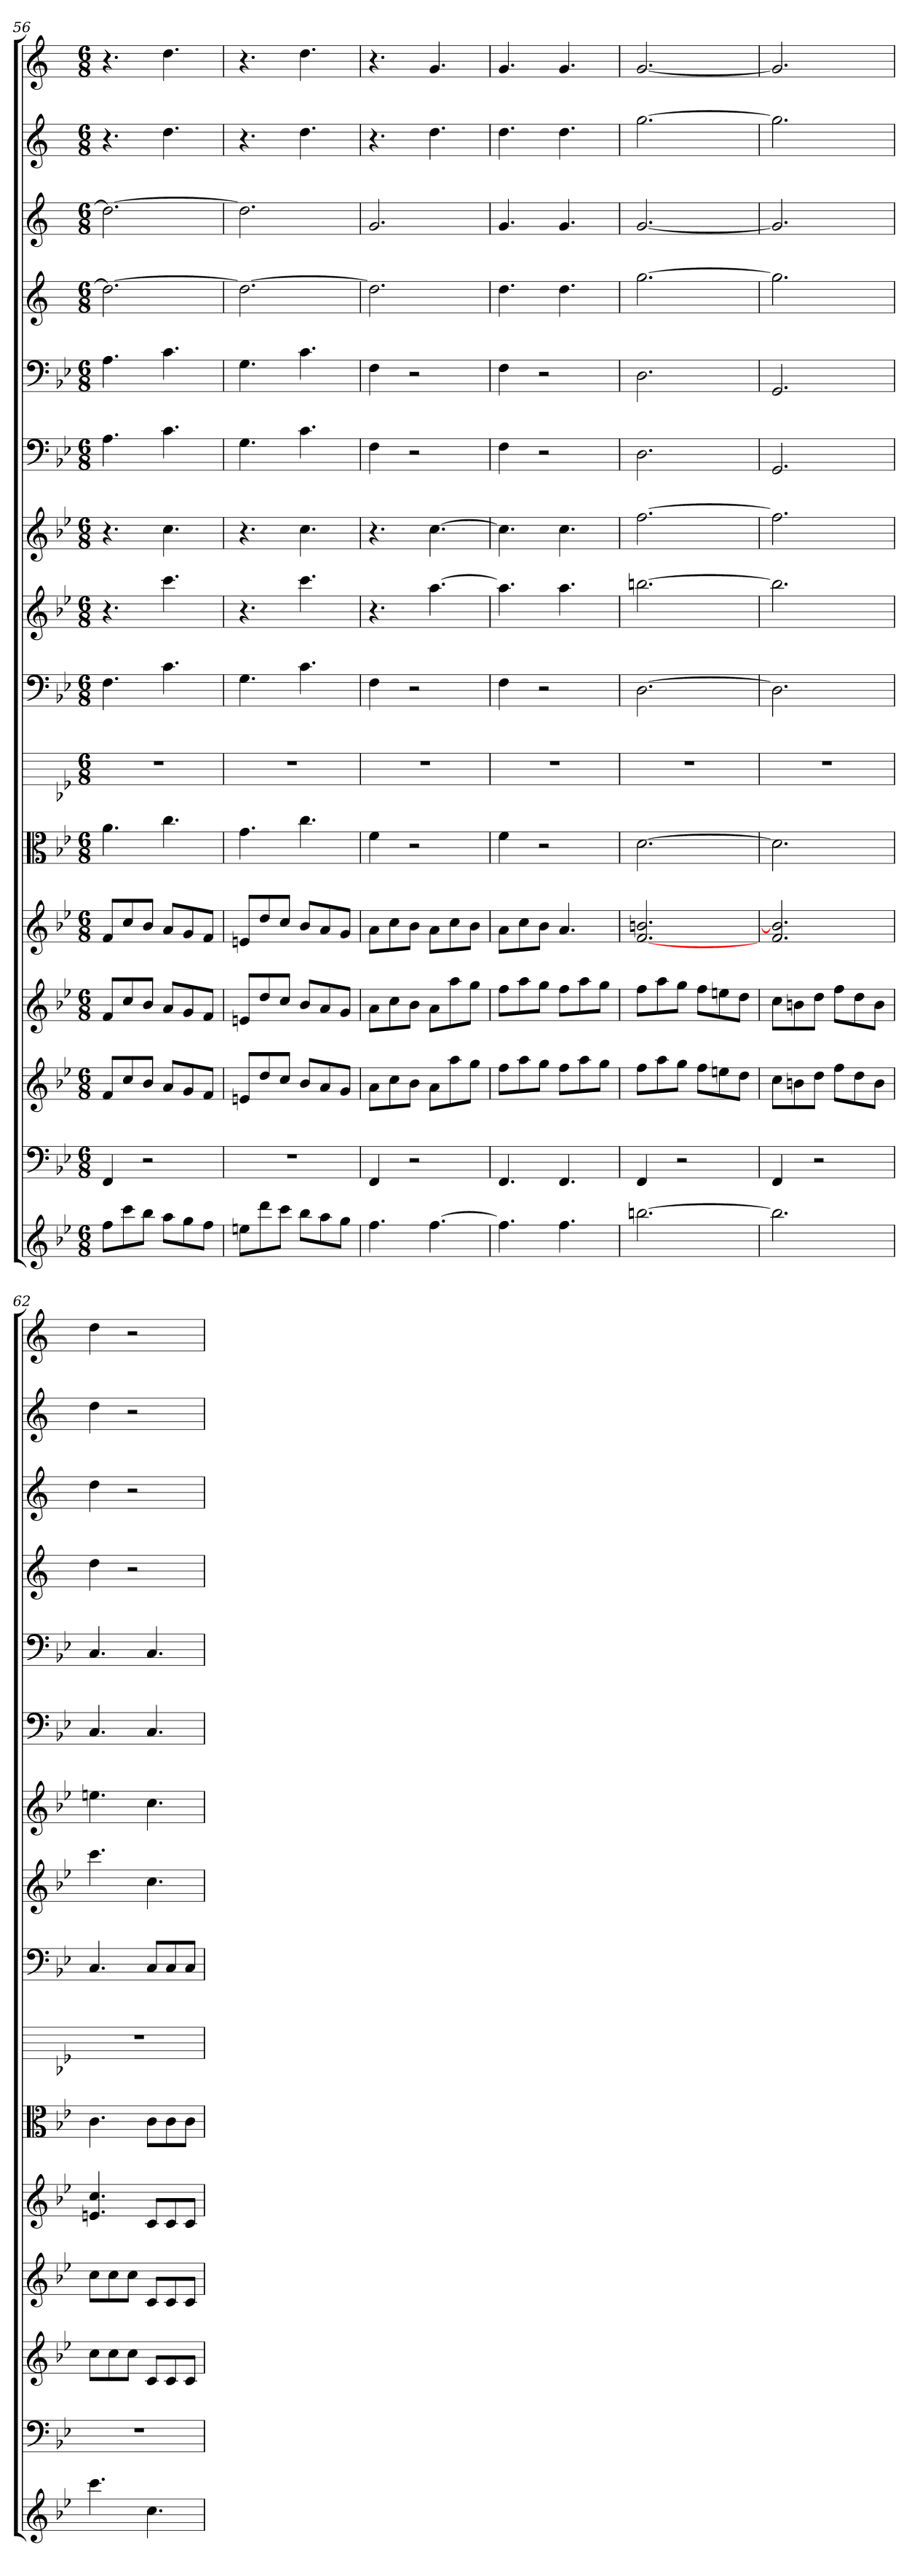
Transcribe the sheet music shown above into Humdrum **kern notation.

**kern	**kern	**kern	**kern	**kern	**kern	**kern	**kern	**kern	**kern	**kern	**kern	**kern	**kern	**kern	**kern
*part16	*part15	*part14	*part13	*part12	*part11	*part10	*part9	*part8	*part7	*part6	*part5	*part4	*part3	*part2	*part1
*staff16	*staff15	*staff14	*staff13	*staff12	*staff11	*staff10	*staff9	*staff8	*staff7	*staff6	*staff5	*staff4	*staff3	*staff2	*staff1
*	*clefF4	*	*	*	*clefC3	*	*clefF4	*	*	*clefF4	*clefF4	*	*	*	*
*k[b-e-]	*k[b-e-]	*k[b-e-]	*k[b-e-]	*k[b-e-]	*k[b-e-]	*k[b-e-]	*k[b-e-]	*k[b-e-]	*k[b-e-]	*k[b-e-]	*k[b-e-]	*k[]	*k[]	*k[]	*k[]
*M6/8	*M6/8	*M6/8	*M6/8	*M6/8	*M6/8	*M6/8	*M6/8	*M6/8	*M6/8	*M6/8	*M6/8	*M6/8	*M6/8	*M6/8	*M6/8
=56	=56	=56	=56	=56	=56	=56	=56	=56	=56	=56	=56	=56	=56	=56	=56
8ffL	4FF	8fL	8fL	8fL	4.a	2.r	4.F	4.r	4.r	4.A	4.A	2.dd_	2.dd_	4.r	4.r
8ccc	.	8cc	8cc	8cc	.	.	.	.	.	.	.	.	.	.	.
8bb-J	2r	8b-J	8b-J	8b-J	.	.	.	.	.	.	.	.	.	.	.
8aaL	.	8aL	8aL	8aL	4.cc	.	4.c	4.ccc	4.cc	4.c	4.c	.	.	4.dd	4.dd
8gg	.	8g	8g	8g	.	.	.	.	.	.	.	.	.	.	.
8ffJ	.	8fJ	8fJ	8fJ	.	.	.	.	.	.	.	.	.	.	.
=57	=57	=57	=57	=57	=57	=57	=57	=57	=57	=57	=57	=57	=57	=57	=57
8eenL	2.r	8enL	8enL	8enL	4.g	2.r	4.G	4.r	4.r	4.G	4.G	2.dd_	2.dd]	4.r	4.r
8ddd	.	8dd	8dd	8dd	.	.	.	.	.	.	.	.	.	.	.
8cccJ	.	8ccJ	8ccJ	8ccJ	.	.	.	.	.	.	.	.	.	.	.
8bb-L	.	8b-L	8b-L	8b-L	4.cc	.	4.c	4.ccc	4.cc	4.c	4.c	.	.	4.dd	4.dd
8aa	.	8a	8a	8a	.	.	.	.	.	.	.	.	.	.	.
8ggJ	.	8gJ	8gJ	8gJ	.	.	.	.	.	.	.	.	.	.	.
=58	=58	=58	=58	=58	=58	=58	=58	=58	=58	=58	=58	=58	=58	=58	=58
4.ff	4FF	8aL	8aL	8aL	4f	2.r	4F	4.r	4.r	4F	4F	2.dd]	2.g	4.r	4.r
.	.	8cc	8cc	8cc	.	.	.	.	.	.	.	.	.	.	.
.	2r	8b-J	8b-J	8b-J	2r	.	2r	.	.	2r	2r	.	.	.	.
[4.ff	.	8aL	8aL	8aL	.	.	.	[4.aa	[4.cc	.	.	.	.	4.dd	4.g
.	.	8aa	8aa	8cc	.	.	.	.	.	.	.	.	.	.	.
.	.	8ggJ	8ggJ	8b-J	.	.	.	.	.	.	.	.	.	.	.
=59	=59	=59	=59	=59	=59	=59	=59	=59	=59	=59	=59	=59	=59	=59	=59
4.ff]	4.FF	8ffL	8ffL	8aL	4f	2.r	4F	4.aa]	4.cc]	4F	4F	4.dd	4.g	4.dd	4.g
.	.	8aa	8aa	8cc	.	.	.	.	.	.	.	.	.	.	.
.	.	8ggJ	8ggJ	8b-J	2r	.	2r	.	.	2r	2r	.	.	.	.
4.ff	4.FF	8ffL	8ffL	4.a	.	.	.	4.aa	4.cc	.	.	4.dd	4.g	4.dd	4.g
.	.	8aa	8aa	.	.	.	.	.	.	.	.	.	.	.	.
.	.	8ggJ	8ggJ	.	.	.	.	.	.	.	.	.	.	.	.
=60	=60	=60	=60	=60	=60	=60	=60	=60	=60	=60	=60	=60	=60	=60	=60
[2.bbn	4FF	8ffL	8ffL	[2.f 2.bn	[2.d	2.r	[2.D	[2.bbn	[2.ff	2.D	2.D	[2.gg	[2.g	[2.gg	[2.g
.	.	8aa	8aa	.	.	.	.	.	.	.	.	.	.	.	.
.	2r	8ggJ	8ggJ	.	.	.	.	.	.	.	.	.	.	.	.
.	.	8ffL	8ffL	.	.	.	.	.	.	.	.	.	.	.	.
.	.	8een	8een	.	.	.	.	.	.	.	.	.	.	.	.
.	.	8ddJ	8ddJ	.	.	.	.	.	.	.	.	.	.	.	.
=61	=61	=61	=61	=61	=61	=61	=61	=61	=61	=61	=61	=61	=61	=61	=61
2.bb]	4FF	8ccL	8ccL	2.f 2.b]	2.d]	2.r	2.D]	2.bb]	2.ff]	2.GG	2.GG	2.gg]	2.g]	2.gg]	2.g]
.	.	8bn	8bn	.	.	.	.	.	.	.	.	.	.	.	.
.	2r	8ddJ	8ddJ	.	.	.	.	.	.	.	.	.	.	.	.
.	.	8ffL	8ffL	.	.	.	.	.	.	.	.	.	.	.	.
.	.	8dd	8dd	.	.	.	.	.	.	.	.	.	.	.	.
.	.	8bJ	8bJ	.	.	.	.	.	.	.	.	.	.	.	.
=62	=62	=62	=62	=62	=62	=62	=62	=62	=62	=62	=62	=62	=62	=62	=62
4.ccc	2.r	8ccL	8ccL	4.en 4.cc	4.c	2.r	4.C	4.ccc	4.een	4.C	4.C	4dd	4dd	4dd	4dd
.	.	8cc	8cc	.	.	.	.	.	.	.	.	.	.	.	.
.	.	8ccJ	8ccJ	.	.	.	.	.	.	.	.	2r	2r	2r	2r
4.cc	.	8cL	8cL	8cL	8c\L	.	8C/L	4.cc	4.cc	4.C	4.C	.	.	.	.
.	.	8c	8c	8c	8c\	.	8C/	.	.	.	.	.	.	.	.
.	.	8cJ	8cJ	8cJ	8c\J	.	8C/J	.	.	.	.	.	.	.	.
=	=	=	=	=	=	=	=	=	=	=	=	=	=	=	=
*-	*-	*-	*-	*-	*-	*-	*-	*-	*-	*-	*-	*-	*-	*-	*-
